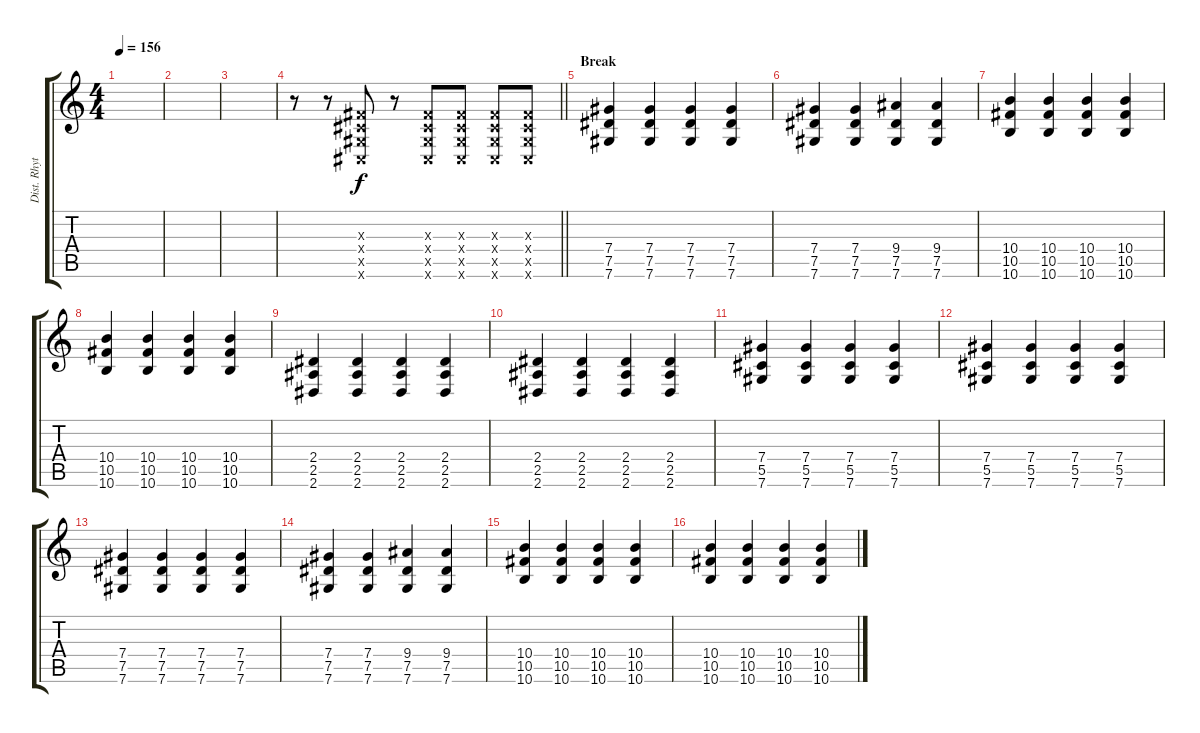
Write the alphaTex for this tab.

\track ("Dist. Rhytm Guitar [L]" "Dist. Rhyt") {instrument distortionguitar}
\staff {score tabs}
\tuning (Eb4 Bb3 Gb3 Db3 Ab2 Db2) {hide}
\ts (4 4)
\tempo 156
\clef g2
\ks c
|
|
|
\barLineRight lightlight
r.8 r.8 (0.3{x} 0.4{x} 0.5{x} 0.6{x}).8 r.8 (0.3{x} 0.4{x} 0.5{x} 0.6{x}).8 (0.3{x} 0.4{x} 0.5{x} 0.6{x}).8 (0.3{x} 0.4{x} 0.5{x} 0.6{x}).8 (0.3{x} 0.4{x} 0.5{x} 0.6{x}).8 |
\section ("" "Break")
(7.4 7.5 7.6).4 (7.4 7.5 7.6).4 (7.4 7.5 7.6).4 (7.4 7.5 7.6).4 |
(7.4 7.5 7.6).4 (7.4 7.5 7.6).4 (9.4 7.5 7.6).4 (9.4 7.5 7.6).4 |
(10.4 10.5 10.6).4 (10.4 10.5 10.6).4 (10.4 10.5 10.6).4 (10.4 10.5 10.6).4 |
(10.4 10.5 10.6).4 (10.4 10.5 10.6).4 (10.4 10.5 10.6).4 (10.4 10.5 10.6).4 |
(2.4 2.5 2.6).4 (2.4 2.5 2.6).4 (2.4 2.5 2.6).4 (2.4 2.5 2.6).4 |
(2.4 2.5 2.6).4 (2.4 2.5 2.6).4 (2.4 2.5 2.6).4 (2.4 2.5 2.6).4 |
(7.4 5.5 7.6).4 (7.4 5.5 7.6).4 (7.4 5.5 7.6).4 (7.4 5.5 7.6).4 |
(7.4 5.5 7.6).4 (7.4 5.5 7.6).4 (7.4 5.5 7.6).4 (7.4 5.5 7.6).4 |
(7.4 7.5 7.6).4 (7.4 7.5 7.6).4 (7.4 7.5 7.6).4 (7.4 7.5 7.6).4 |
(7.4 7.5 7.6).4 (7.4 7.5 7.6).4 (9.4 7.5 7.6).4 (9.4 7.5 7.6).4 |
(10.4 10.5 10.6).4 (10.4 10.5 10.6).4 (10.4 10.5 10.6).4 (10.4 10.5 10.6).4 |
(10.4 10.5 10.6).4 (10.4 10.5 10.6).4 (10.4 10.5 10.6).4 (10.4 10.5 10.6).4
